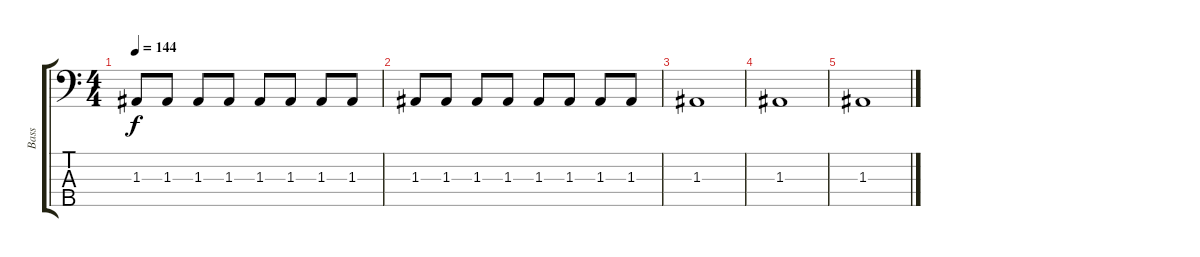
\track ("Bass" "Bass") {instrument electricbassfinger}
\staff {score tabs}
\tuning (G2 D2 A1 E1 B0) {hide}
\ts (4 4)
\tempo 144
\clef f4
\ks c
1.3.8{dy f} 1.3.8 1.3.8 1.3.8 1.3.8 1.3.8 1.3.8 1.3.8 |
1.3.8 1.3.8 1.3.8 1.3.8 1.3.8 1.3.8 1.3.8 1.3.8 |
1.3.1 |
1.3.1 |
1.3.1
